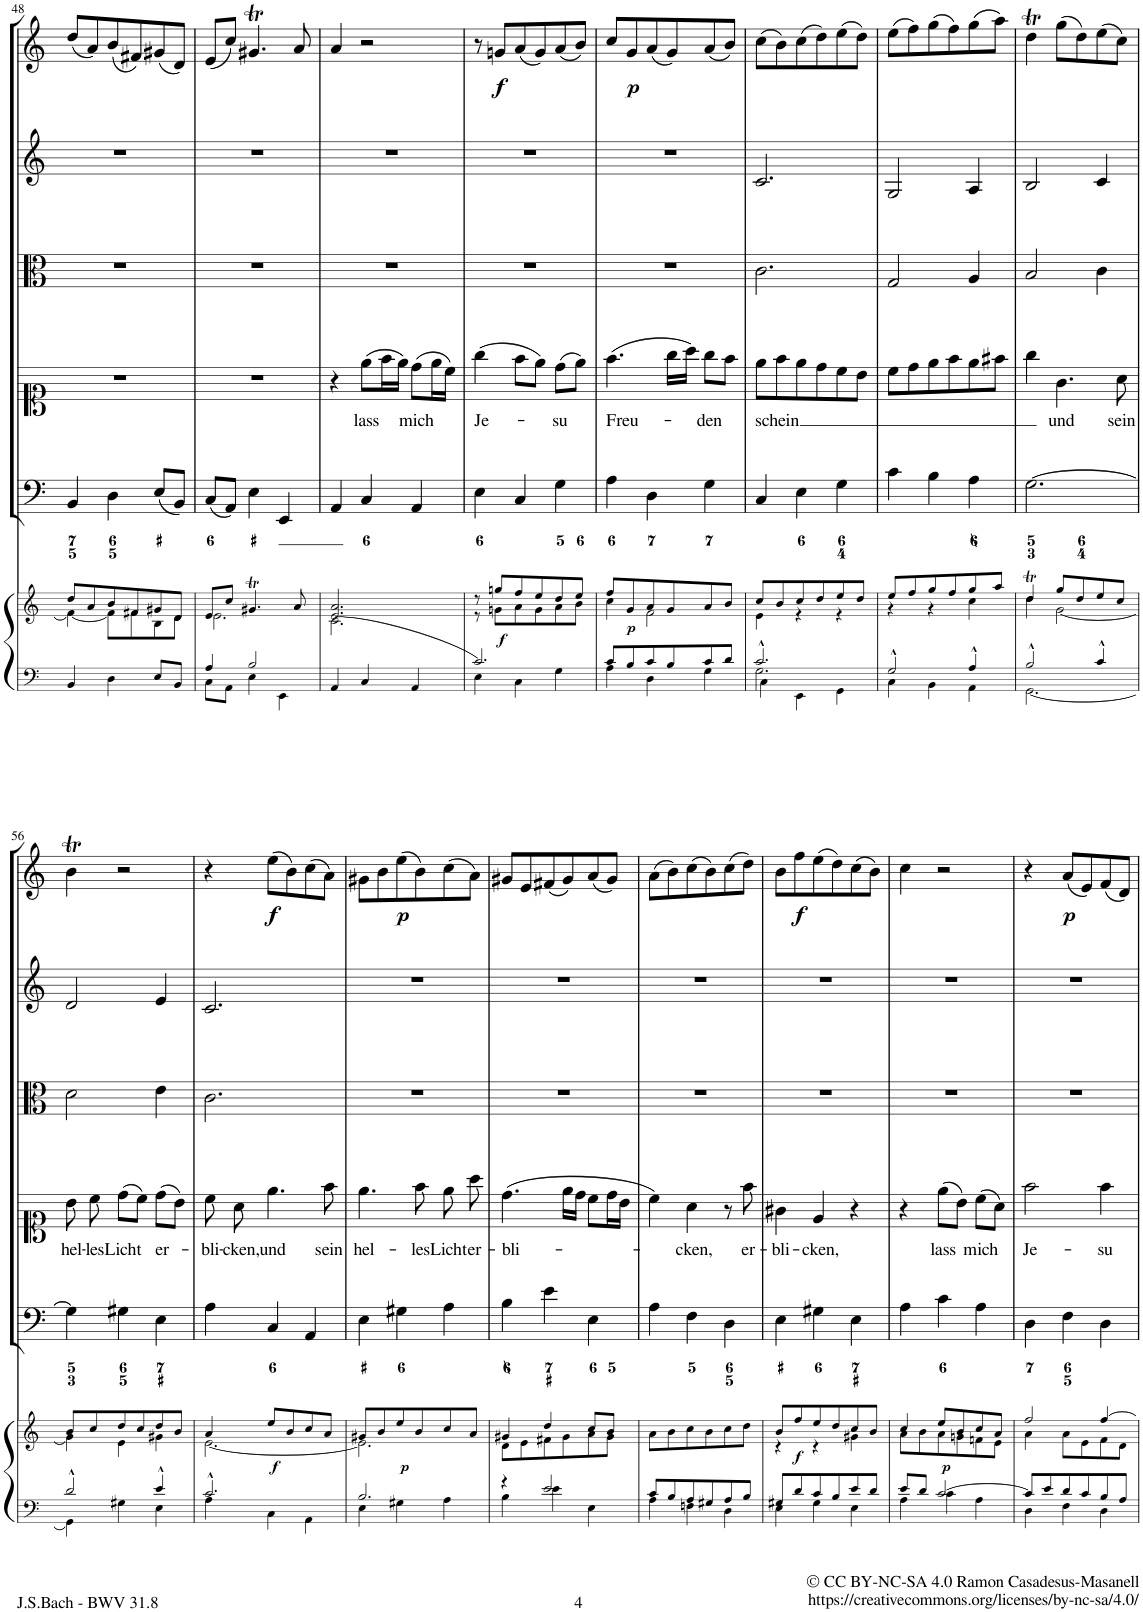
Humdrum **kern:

**kern	**kern	**dynam	**kern	**kern	**text	**kern	**kern	**kern	**dynam
*part6	*part6	*part6	*part5	*part4	*part4	*part3	*part2	*part1	*part1
*staff7	*staff6	*staff6/7	*staff5	*staff4	*staff4	*staff3	*staff2	*staff1	*staff1
*I"Piano reduction	*	*	*I"Violoncello II.  e Continuo.	*I"Soprano.	*	*I"Viola I. II.	*I"Violino I. II.	*I"Oboe I.	*
*I'Pno	*	*	*I'Vc	*	*	*I'Vla	*I'Vln	*I'Ob	*
!!LO:PB:g=z
*clefF4	*clefG2	*	*clefF4	*clefC1	*	*clefC3	*clefG2	*clefG2	*
*k[]	*k[]	*	*k[]	*k[]	*	*k[]	*k[]	*k[]	*
*M3/4	*M3/4	*	*M3/4	*M3/4	*	*M3/4	*M3/4	*M3/4	*
=48	=48	=48	=48	=48	=48	=48	=48	=48	=48
*	*^	*	*	*	*	*	*	*	*
4BB/	8dd/L	4f\_	.	4BB/	2.r	.	2.r	2.r	(8dd/L	.
.	8a/	.	.	.	.	.	.	.	8a/)	.
4D\	8b/	8f\L]	.	4D\	.	.	.	.	(8b/	.
.	8f#X/	8f#\	.	.	.	.	.	.	8f#X/)	.
8E/L	8g#X/	8B\	.	(8E/L	.	.	.	.	(8g#X/	.
8BB/J	8d/J	8d\J	.	8BB/J)	.	.	.	.	8d/J)	.
=49	=49	=49	=49	=49	=49	=49	=49	=49	=49	=49
*^	*	*	*	*	*	*	*	*	*	*
4A/	8C\L	8e/L	2.e\	.	(8C/L	2.r	.	2.r	2.r	(8e/L	.
.	8AA\J	8cc/J	.	.	8AA/J)	.	.	.	.	8cc/J)	.
2B/	4E\	4.g#Xt/	.	.	4E\	.	.	.	.	4.g#Xt/	.
.	4EE\	.	.	.	4EE/	.	.	.	.	.	.
.	.	8a/	.	.	.	.	.	.	.	8a/	.
*v	*v	*	*	*	*	*	*	*	*	*	*
=50	=50	=50	=50	=50	=50	=50	=50	=50	=50	=50
4AA/	2.e/ 2.a/	[>2.c\	.	4AA/	4r	.	2.r	2.r	4a/	.
!	!	!	!	!	!	!LO:LY:b	!	!	!	!
4C/	.	.	.	4C/	(8ee\L	lass	.	.	2r	.
.	.	.	.	.	16ff\L	.	.	.	.	.
.	.	.	.	.	16ee\JJ)	.	.	.	.	.
!	!	!	!	!	!	!LO:LY:b	!	!	!	!
4AA/	.	.	.	4AA/	(8dd\L	mich	.	.	.	.
.	.	.	.	.	16ee\L	.	.	.	.	.
.	.	.	.	.	16cc\JJ)	.	.	.	.	.
=51	=51	=51	=51	=51	=51	=51	=51	=51	=51	=51
*^	*	*	*	*	*	*	*	*	*	*
!	!	!	!	!	!	!	!LO:LY:b	!	!	!	!
2.c/]	4E\	8r	8r	.	4E\	(4gg\	Je-	2.r	2.r	8r	.
!	!	!	!	!LO:DY:b	!	!	!	!	!	!	!LO:DY:b
.	.	8ggn/L	8gn\L	f	.	.	.	.	.	8gn/L	f
.	4C\	8ff/	8a\	.	4C/	8ff\L	.	.	.	(8a/	.
.	.	8ee/	8g\	.	.	8ee\J)	.	.	.	8g/)	.
!	!	!	!	!	!	!	!LO:LY:b	!	!	!	!
.	4G\	8dd/	8a\	.	4G\	(8dd\L	su	.	.	(8a/	.
.	.	8ee/J	8b\J	.	.	8ee\J)	.	.	.	8b/J)	.
=52	=52	=52	=52	=52	=52	=52	=52	=52	=52	=52	=52
!	!	!	!	!	!	!	!LO:LY:b	!	!	!	!
8c/L	4A\	8ff/L	4cc\	.	4A\	(4.ff\	Freu-	2.r	2.r	8cc/L	.
!	!	!	!	!LO:DY:b	!	!	!	!	!	!	!LO:DY:b
8B/	.	8g/	.	p	.	.	.	.	.	8g/	p
8c/	4D\	8a/	2f\	.	4D\	.	.	.	.	(8a/	.
8B/	.	8g/	.	.	.	16gg\LL	.	.	.	8g/)	.
.	.	.	.	.	.	16aa\JJ)	.	.	.	.	.
!	!	!	!	!	!	!	!LO:LY:b	!	!	!	!
8c/	4G\	8a/	.	.	4G\	8gg\L	-den	.	.	(8a/	.
8d/J	.	8b/J	.	.	.	8ff\J	.	.	.	8b/J)	.
=53	=53	=53	=53	=53	=53	=53	=53	=53	=53	=53	=53
*	*^	*	*	*	*	*	*	*	*	*	*
!	!	!	!	!	!	!	!	!LO:LY:b	!	!	!	!
2.G\	4C\	2.c^^/	8cc/L	4e\	.	4C/	8ee\L	schein	2.c\	2.c/	(8cc\L	.
.	.	.	8b/	.	.	.	8ff\	.	.	.	8b\)	.
.	4EE\	.	8cc/	4r	.	4E\	8ee\	.	.	.	(8cc\	.
.	.	.	8dd/	.	.	.	8dd\	.	.	.	8dd\)	.
.	4GG\	.	8ee/	4r	.	4G\	8cc\	.	.	.	(8ee\	.
.	.	.	8dd/J	.	.	.	8b\J	.	.	.	8dd\J)	.
*	*v	*v	*	*	*	*	*	*	*	*	*	*
=54	=54	=54	=54	=54	=54	=54	=54	=54	=54	=54	=54
2G^^/	4C\	8ee/L	4r	.	4c\	8cc\L	.	2G/	2G/	(8ee\L	.
.	.	8ff/	.	.	.	8dd\	.	.	.	8ff\)	.
.	4BB\	8gg/	4r	.	4B\	8ee\	.	.	.	(8gg\	.
.	.	8ff/	.	.	.	8ff\	.	.	.	8ff\)	.
4A^^/	4AA\	8gg/	4cc\	.	4A\	8ee\	.	4A/	4A/	(8gg\	.
.	.	8aa/J	.	.	.	8ff#X\J	.	.	.	8aa\J)	.
=55	=55	=55	=55	=55	=55	=55	=55	=55	=55	=55	=55
2B^^/	[2.GG\	4ddT/	4dd\	.	[2.G\	4gg\	.	2B/	2B/	4ddT\	.
!	!	!	!	!	!	!	!LO:LY:b	!	!	!	!
.	.	8gg/L	[2g\	.	.	4.g\	und	.	.	(8gg\L	.
.	.	8dd/	.	.	.	.	.	.	.	8dd\)	.
4c^^/	.	8ee/	.	.	.	.	.	4c\	4c/	(8ee\	.
!	!	!	!	!	!	!	!LO:LY:b	!	!	!	!
.	.	8cc/J	.	.	.	8a\	sein	.	.	8cc\J)	.
!!LO:LB:g=z
=56	=56	=56	=56	=56	=56	=56	=56	=56	=56	=56	=56
!	!	!	!	!	!	!	!LO:LY:b	!	!	!	!
2d^^/	4GG\]	8b/L	4g\]	.	4G\]	8b\	hel-	2d\	2d/	4bt\	.
!	!	!	!	!	!	!	!LO:LY:b	!	!	!	!
.	.	8cc/	.	.	.	8cc\	-les	.	.	.	.
!	!	!	!	!	!	!	!LO:LY:b	!	!	!	!
.	4G#X\	8dd/	4e\	.	4G#X\	(8dd\L	Licht	.	.	2r	.
.	.	8cc/	.	.	.	8cc\J)	.	.	.	.	.
!	!	!	!	!	!	!	!LO:LY:b	!	!	!	!
4e^^/	4E\	8dd/	4g#X\	.	4E\	(8dd\L	er-	4e\	4e/	.	.
.	.	8b/J	.	.	.	8b\J)	.	.	.	.	.
=57	=57	=57	=57	=57	=57	=57	=57	=57	=57	=57	=57
!	!	!	!	!	!	!	!LO:LY:b	!	!	!	!
2.c^^/	4A\	4a/	[2.e\	.	4A\	8cc\	bli-	2.c\	2.c/	4r	.
!	!	!	!	!	!	!	!LO:LY:b	!	!	!	!
.	.	.	.	.	.	8a\	-cken,	.	.	.	.
!	!	!	!	!LO:DY:b	!	!	!LO:LY:b	!	!	!	!LO:DY:b
.	4C\	8ee/L	.	f	4C/	4.ee\	und	.	.	(8ee\L	f
.	.	8b/	.	.	.	.	.	.	.	8b\)	.
.	4AA\	8cc/	.	.	4AA/	.	.	.	.	(8cc\	.
!	!	!	!	!	!	!	!LO:LY:b	!	!	!	!
.	.	8a/J	.	.	.	8ff\	sein	.	.	8a\J)	.
=58	=58	=58	=58	=58	=58	=58	=58	=58	=58	=58	=58
!	!	!	!	!	!	!	!LO:LY:b	!	!	!	!
2.B/	4E\	8g#X/L	2.e\]	.	4E\	4.ee\	hel-	2.r	2.r	8g#X\L	.
.	.	8b/	.	.	.	.	.	.	.	8b\	.
!	!	!	!	!LO:DY:b	!	!	!	!	!	!	!LO:DY:b
.	4G#X\	8ee/	.	p	4G#X\	.	.	.	.	(8ee\	p
!	!	!	!	!	!	!	!LO:LY:b	!	!	!	!
.	.	8b/	.	.	.	8ff\	-les	.	.	8b\)	.
!	!	!	!	!	!	!	!LO:LY:b	!	!	!	!
.	4A\	8cc/	.	.	4A\	8ee\	Licht	.	.	(8cc\	.
!	!	!	!	!	!	!	!LO:LY:b	!	!	!	!
.	.	8a/J	.	.	.	8aa\	er-	.	.	8a\J)	.
=59	=59	=59	=59	=59	=59	=59	=59	=59	=59	=59	=59
!	!	!	!	!	!	!	!LO:LY:b	!	!	!	!
4r	4B\	4g#X/	8d\L	.	4B\	(4.dd\	-bli-	2.r	2.r	8g#X/L	.
.	.	.	8e\	.	.	.	.	.	.	8e/	.
2e/	4e\	4dd/	8f#X\	.	4e\	.	.	.	.	(8f#X/	.
.	.	.	8g#\	.	.	16ee\LL	.	.	.	8g#/)	.
.	.	.	.	.	.	16dd\JJ	.	.	.	.	.
.	4E\	8cc/L	8a\	.	4E\	8cc\L	.	.	.	(8a/	.
.	.	8b/J	8g#\J	.	.	16dd\L	.	.	.	8g#/J)	.
.	.	.	.	.	.	16b\JJ	.	.	.	.	.
*	*	*v	*v	*	*	*	*	*	*	*	*
=60	=60	=60	=60	=60	=60	=60	=60	=60	=60	=60
8c/L	4A\	8a\L	.	4A\	4cc\)	.	2.r	2.r	(8a\L	.
8B/	.	8b\	.	.	.	.	.	.	8b\)	.
!	!	!	!	!	!	!LO:LY:b	!	!	!	!
8A/	4Fn\	8cc\	.	4F\	4a\	-cken,	.	.	(8cc\	.
8G#X/	.	8b\	.	.	.	.	.	.	8b\)	.
8A/	4D\	8cc\	.	4D\	8r	.	.	.	(8cc\	.
!	!	!	!	!	!	!LO:LY:b	!	!	!	!
8B/J	.	8dd\J	.	.	8ff\	er-	.	.	8dd\J)	.
=61	=61	=61	=61	=61	=61	=61	=61	=61	=61	=61
*	*	*^	*	*	*	*	*	*	*	*
!	!	!	!	!	!	!	!LO:LY:b	!	!	!	!
8G#X/L	4E\	8b/L	4r	.	4E\	4g#X\	-bli-	2.r	2.r	8b\L	.
!	!	!	!	!LO:DY:b	!	!	!	!	!	!	!LO:DY:b
8d/	.	8ff/	.	f	.	.	.	.	.	8ff\	f
!	!	!	!	!	!	!	!LO:LY:b	!	!	!	!
8c/	4G#\	8ee/	4r	.	4G#X\	4e/	-cken,	.	.	(8ee\	.
8B/	.	8dd/	.	.	.	.	.	.	.	8dd\)	.
8e/	4E\	8cc/	4g#X\	.	4E\	4r	.	.	.	(8cc\	.
8d/J	.	8b/J	.	.	.	.	.	.	.	8b\J)	.
=62	=62	=62	=62	=62	=62	=62	=62	=62	=62	=62	=62
8e/L	4A\	4cc/	8a\L	.	4A\	4r	.	2.r	2.r	4cc\	.
8d/J	.	.	8b\	.	.	.	.	.	.	.	.
!	!	!	!	!LO:DY:b	!	!	!LO:LY:b	!	!	!	!
[2c/	4c\	8ee/L	8a\	p	4c\	(8ee\L	lass	.	.	2r	.
.	.	8b/	8gn\	.	.	8b\J)	.	.	.	.	.
!	!	!	!	!	!	!	!LO:LY:b	!	!	!	!
.	4A\	8cc/	8fn\	.	4A\	(8cc\L	mich	.	.	.	.
.	.	8a/J	8e\J	.	.	8a\J)	.	.	.	.	.
=63	=63	=63	=63	=63	=63	=63	=63	=63	=63	=63	=63
!	!	!	!	!	!	!	!LO:LY:b	!	!	!	!
8c/L]	4D\	2ff/	4a\	.	4D\	2ff\	Je-	2.r	2.r	4r	.
8e/	.	.	.	.	.	.	.	.	.	.	.
!	!	!	!	!	!	!	!	!	!	!	!LO:DY:b
8d/	4F\	.	8a\L	.	4F\	.	.	.	.	(8a/L	p
8c/	.	.	8e\	.	.	.	.	.	.	8e/)	.
!	!	!	!	!	!	!	!LO:LY:b	!	!	!	!
8B/	4D\	[4ff/	8f\	.	4D\	4ff\	-su	.	.	(8f/	.
8A/J	.	.	8d\J	.	.	.	.	.	.	8d/J)	.
*v	*v	*	*	*	*	*	*	*	*	*	*
*	*v	*v	*	*	*	*	*	*	*	*
=	=	=	=	=	=	=	=	=	=
*-	*-	*-	*-	*-	*-	*-	*-	*-	*-
